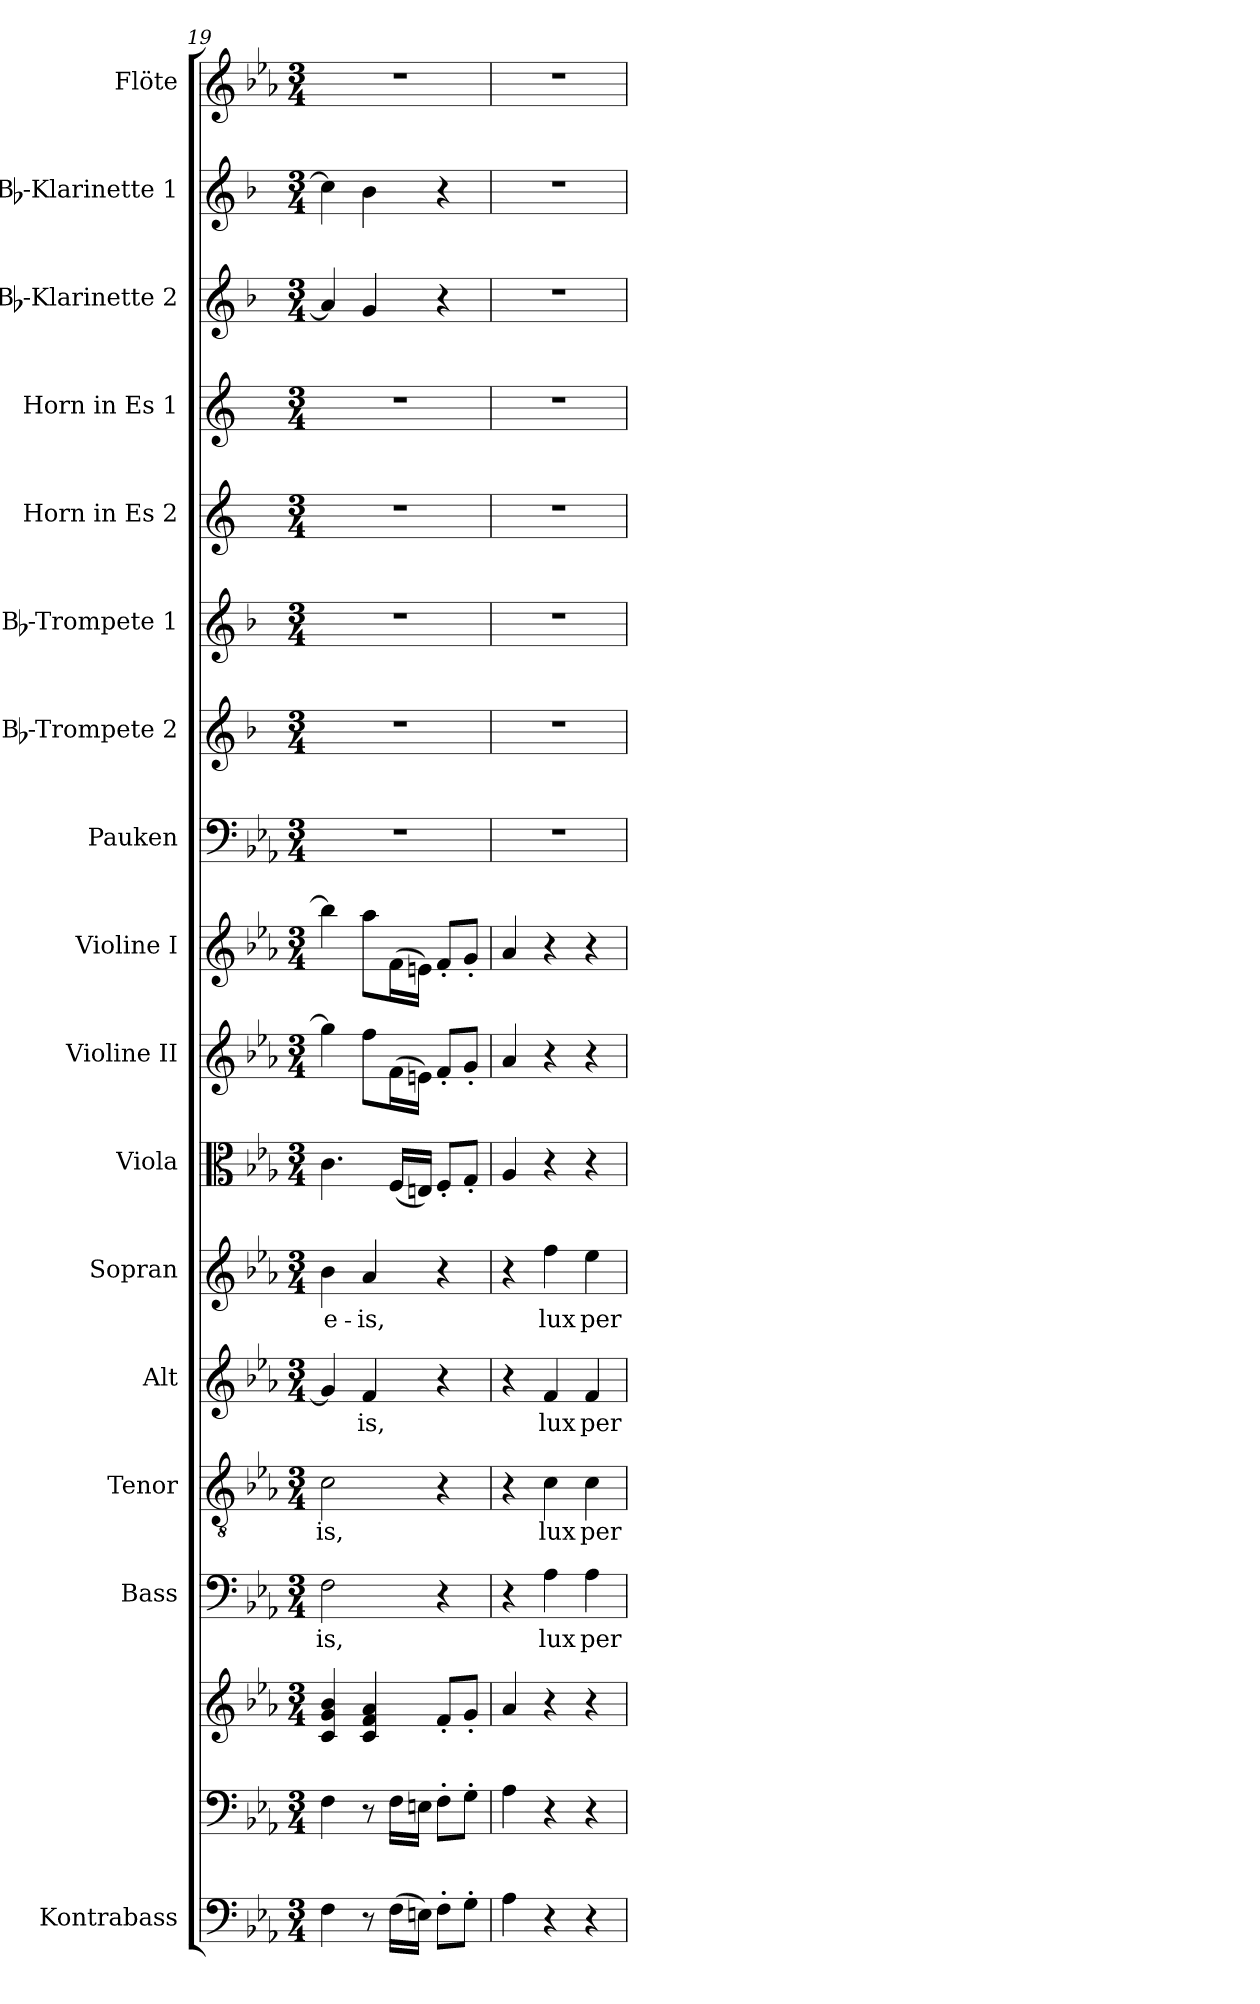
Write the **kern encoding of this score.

**kern	**kern	**kern	**kern	**text	**kern	**text	**kern	**text	**kern	**text	**kern	**kern	**kern	**kern	**kern	**kern	**kern	**kern	**kern	**kern	**kern
*part17	*part16	*part16	*part15	*part15	*part14	*part14	*part13	*part13	*part12	*part12	*part11	*part10	*part9	*part8	*part7	*part6	*part5	*part4	*part3	*part2	*part1
*staff18	*staff17	*staff16	*staff15	*staff15	*staff14	*staff14	*staff13	*staff13	*staff12	*staff12	*staff11	*staff10	*staff9	*staff8	*staff7	*staff6	*staff5	*staff4	*staff3	*staff2	*staff1
*I"Kontrabass	*	*	*I"Bass	*	*I"Tenor	*	*I"Alt	*	*I"Sopran	*	*I"Viola	*I"Violine II	*I"Violine I	*I"Pauken	*I"Bb-Trompete 2	*I"Bb-Trompete 1	*I"Horn in Es 2	*I"Horn in Es 1	*I"Bb-Klarinette 2	*I"Bb-Klarinette 1	*I"Flöte
*I'Kb.	*	*	*I'B.	*	*I'T.	*	*I'A.	*	*I'S.	*	*I'Vla.	*I'Vl. II	*I'Vl. I	*I'Pk.	*I'Bb Trp. 2	*I'Bb Trp. 1	*	*	*I'Bb Kl. 2	*I'Bb Kl. 1	*I'Fl.
*clefF4	*clefF4	*clefG2	*clefF4	*	*clefGv2	*	*clefG2	*	*clefG2	*	*clefC3	*clefG2	*clefG2	*clefF4	*clefG2	*clefG2	*clefG2	*clefG2	*clefG2	*clefG2	*clefG2
*ITrd7c12	*	*	*	*	*	*	*	*	*	*	*	*	*	*	*ITrd1c2	*ITrd1c2	*ITrd5c9	*ITrd5c9	*ITrd1c2	*ITrd1c2	*
*k[b-e-a-]	*k[b-e-a-]	*k[b-e-a-]	*k[b-e-a-]	*	*k[b-e-a-]	*	*k[b-e-a-]	*	*k[b-e-a-]	*	*k[b-e-a-]	*k[b-e-a-]	*k[b-e-a-]	*k[b-e-a-]	*k[b-e-a-]	*k[b-e-a-]	*k[b-e-a-]	*k[b-e-a-]	*k[b-e-a-]	*k[b-e-a-]	*k[b-e-a-]
*E-:	*E-:	*E-:	*E-:	*	*E-:	*	*E-:	*	*E-:	*	*E-:	*E-:	*E-:	*E-:	*E-:	*E-:	*E-:	*E-:	*E-:	*E-:	*E-:
*M3/4	*M3/4	*M3/4	*M3/4	*	*M3/4	*	*M3/4	*	*M3/4	*	*M3/4	*M3/4	*M3/4	*M3/4	*M3/4	*M3/4	*M3/4	*M3/4	*M3/4	*M3/4	*M3/4
=19	=19	=19	=19	=19	=19	=19	=19	=19	=19	=19	=19	=19	=19	=19	=19	=19	=19	=19	=19	=19	=19
!	!	!	!	!LO:LY:b	!	!LO:LY:b	!	!	!	!LO:LY:b	!	!	!	!	!	!	!	!	!	!	!
4FF\	4F\	4c/ 4g/ 4b-/	2F\	-is,	2c\	-is,	4g/]	.	4b-\	e-	4.c\	4gg\]	4bb-\]	2.r	2.r	2.r	2.r	2.r	4g/]	4b-\]	2.r
!	!	!	!	!	!	!	!	!LO:LY:b	!	!LO:LY:b	!	!	!	!	!	!	!	!	!	!	!
8r	8r	4c/ 4f/ 4a-/	.	.	.	.	4f/	-is,	4a-/	-is,	.	8ff\L	8aa-\L	.	.	.	.	.	4f/	4a-\	.
(>16FF\LL	16F\LL	.	.	.	.	.	.	.	.	.	(<16F/LL	(<16f\L	(>16f\L	.	.	.	.	.	.	.	.
16EEn\JJ)	16En\JJ	.	.	.	.	.	.	.	.	.	16En/JJ)	16en\JJ)	16en\JJ)	.	.	.	.	.	.	.	.
8FF'>\L	8F'>\L	8f'</L	4r	.	4r	.	4r	.	4r	.	8F'</L	8f'</L	8f'</L	.	.	.	.	.	4r	4r	.
8GG'>\J	8G'>\J	8g'</J	.	.	.	.	.	.	.	.	8G'</J	8g'</J	8g'</J	.	.	.	.	.	.	.	.
=20	=20	=20	=20	=20	=20	=20	=20	=20	=20	=20	=20	=20	=20	=20	=20	=20	=20	=20	=20	=20	=20
4AA-\	4A-\	4a-/	4r	.	4r	.	4r	.	4r	.	4A-/	4a-/	4a-/	2.r	2.r	2.r	2.r	2.r	2.r	2.r	2.r
!	!	!	!	!LO:LY:b	!	!LO:LY:b	!	!LO:LY:b	!	!LO:LY:b	!	!	!	!	!	!	!	!	!	!	!
4r	4r	4r	4A-\	lux	4c\	lux	4f/	lux	4ff\	lux	4r	4r	4r	.	.	.	.	.	.	.	.
!	!	!	!	!LO:LY:b	!	!LO:LY:b	!	!LO:LY:b	!	!LO:LY:b	!	!	!	!	!	!	!	!	!	!	!
4r	4r	4r	4A-\	per-	4c\	per-	4f/	per-	4ee-\	per-	4r	4r	4r	.	.	.	.	.	.	.	.
=	=	=	=	=	=	=	=	=	=	=	=	=	=	=	=	=	=	=	=	=	=
*-	*-	*-	*-	*-	*-	*-	*-	*-	*-	*-	*-	*-	*-	*-	*-	*-	*-	*-	*-	*-	*-
